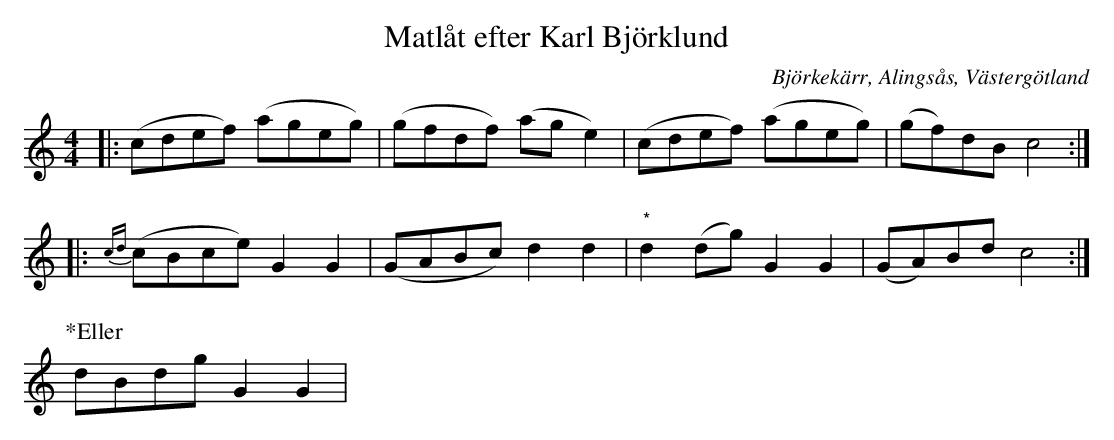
X:1
T:Matlåt efter Karl Björklund
O:Björkekärr, Alingsås, Västergötland
M:4/4
L:1/4
K:C
|: (c/d/e/f/) (a/g/e/g/) | (g/f/d/f/) (a/g/ e) |(c/d/e/f/) (a/g/e/g/) | (g/f/)d/B/ c2 :|
|: {cd}(c/B/c/e/) G G | (G/A/B/c/) d d | "*" d (d/g/) G G | (G/A/)B/d/ c2 :|
[P:*Eller] d/B/d/g/ G G |
